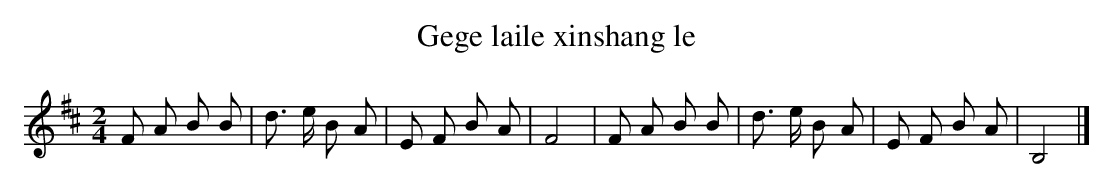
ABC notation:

X:1
T: Gege laile xinshang le
L: 1/8
M: 2/4
K: D
F A B B [I:setbarnb 1]|
d> e B A |
E F B A |
F4 |
F A B B |
d> e B A |
E F B A |
B,4 |]
